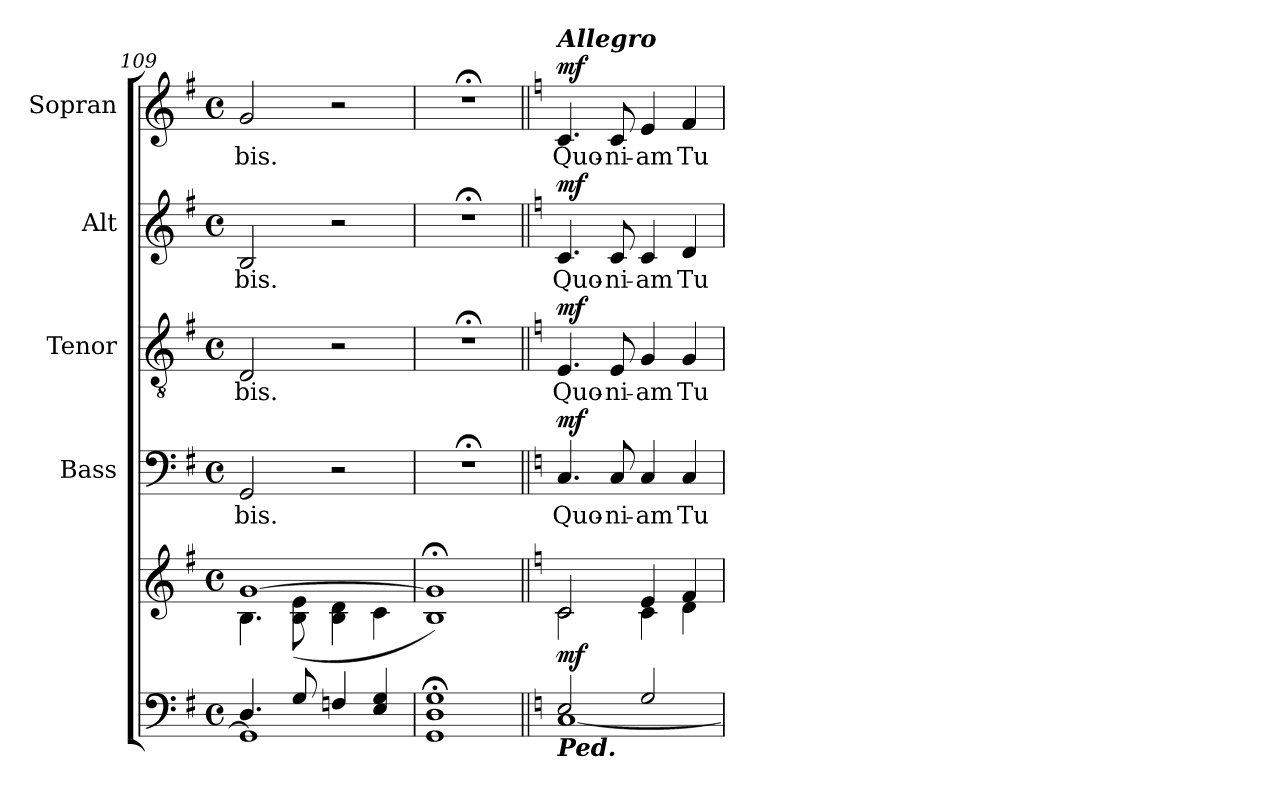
**kern	**kern	**dynam	**kern	**text	**dynam	**kern	**text	**dynam	**kern	**text	**dynam	**kern	**text	**dynam
*part5	*part5	*part5	*part4	*part4	*part4	*part3	*part3	*part3	*part2	*part2	*part2	*part1	*part1	*part1
*staff6	*staff5	*staff5/6	*staff4	*staff4	*staff4	*staff3	*staff3	*staff3	*staff2	*staff2	*staff2	*staff1	*staff1	*staff1
*	*	*	*I"Bass	*	*	*I"Tenor	*	*	*I"Alt	*	*	*I"Sopran	*	*
*	*	*	*I'B.	*	*	*I'T.	*	*	*I'A.	*	*	*I'S.	*	*
*clefF4	*clefG2	*	*clefF4	*	*	*clefGv2	*	*	*clefG2	*	*	*clefG2	*	*
*k[f#]	*k[f#]	*	*k[f#]	*	*	*k[f#]	*	*	*k[f#]	*	*	*k[f#]	*	*
*G:	*G:	*	*G:	*	*	*G:	*	*	*G:	*	*	*G:	*	*
*M4/4	*M4/4	*	*M4/4	*	*	*M4/4	*	*	*M4/4	*	*	*M4/4	*	*
*met(c)	*met(c)	*	*met(c)	*	*	*met(c)	*	*	*met(c)	*	*	*met(c)	*	*
=109	=109	=109	=109	=109	=109	=109	=109	=109	=109	=109	=109	=109	=109	=109
*^	*^	*	*	*	*	*	*	*	*	*	*	*	*	*
!	!	!	!	!	!	!LO:LY:b	!	!	!LO:LY:b	!	!	!LO:LY:b	!	!	!LO:LY:b	!
4.D/	1GG]	[>1g	4.B\	.	2GG/	-bis.	.	2D/	-bis.	.	2B/	-bis.	.	2g/	-bis.	.
8G/	.	.	(8B\ 8e\	.	.	.	.	.	.	.	.	.	.	.	.	.
4Fn/	.	.	4B\ 4d\	.	2r	.	.	2r	.	.	2r	.	.	2r	.	.
4E/ 4G/	.	.	4c\	.	.	.	.	.	.	.	.	.	.	.	.	.
=110	=110	=110	=110	=110	=110	=110	=110	=110	=110	=110	=110	=110	=110	=110	=110	=110
1G;<	1GG 1D	1g;<]	1B)	.	1r;<	.	.	1r;<	.	.	1r;<	.	.	1r;<	.	.
=111||	=111||	=111||	=111||	=111||	=111||	=111||	=111||	=111||	=111||	=111||	=111||	=111||	=111||	=111||	=111||	=111||
*k[]	*	*k[]	*	*	*k[]	*	*	*k[]	*	*	*k[]	*	*	*k[]	*	*
*C:	*	*C:	*	*	*C:	*	*	*C:	*	*	*C:	*	*	*C:	*	*
!	!	!	!	!	!	!	!	!	!	!	!	!	!	!LO:TX:a:Bi:t=Allegro	!	!
!LO:TX:b:Bi:t=Ped.	!	!	!	!	!	!	!	!	!	!	!	!	!	!	!	!
!	!	!	!	!LO:DY:b	!	!LO:LY:b	!LO:DY:a	!	!LO:LY:b	!LO:DY:a	!	!LO:LY:b	!LO:DY:a	!	!LO:LY:b	!LO:DY:a
2E/	[<1C	2c/	2c\	mf	4.C/	Quo-	mf	4.E/	Quo-	mf	4.c/	Quo-	mf	4.c/	Quo-	mf
!	!	!	!	!	!	!LO:LY:b	!	!	!LO:LY:b	!	!	!LO:LY:b	!	!	!LO:LY:b	!
.	.	.	.	.	8C/	-ni-	.	8E/	-ni-	.	8c/	-ni-	.	8c/	-ni-	.
!	!	!	!	!	!	!LO:LY:b	!	!	!LO:LY:b	!	!	!LO:LY:b	!	!	!LO:LY:b	!
2G/	.	4e/	4c\	.	4C/	-am	.	4G/	-am	.	4c/	-am	.	4e/	-am	.
!	!	!	!	!	!	!LO:LY:b	!	!	!LO:LY:b	!	!	!LO:LY:b	!	!	!LO:LY:b	!
.	.	4f/	4d\	.	4C/	Tu	.	4G/	Tu	.	4d/	Tu	.	4f/	Tu	.
*v	*v	*	*	*	*	*	*	*	*	*	*	*	*	*	*	*
*	*v	*v	*	*	*	*	*	*	*	*	*	*	*	*	*
=	=	=	=	=	=	=	=	=	=	=	=	=	=	=
*-	*-	*-	*-	*-	*-	*-	*-	*-	*-	*-	*-	*-	*-	*-
